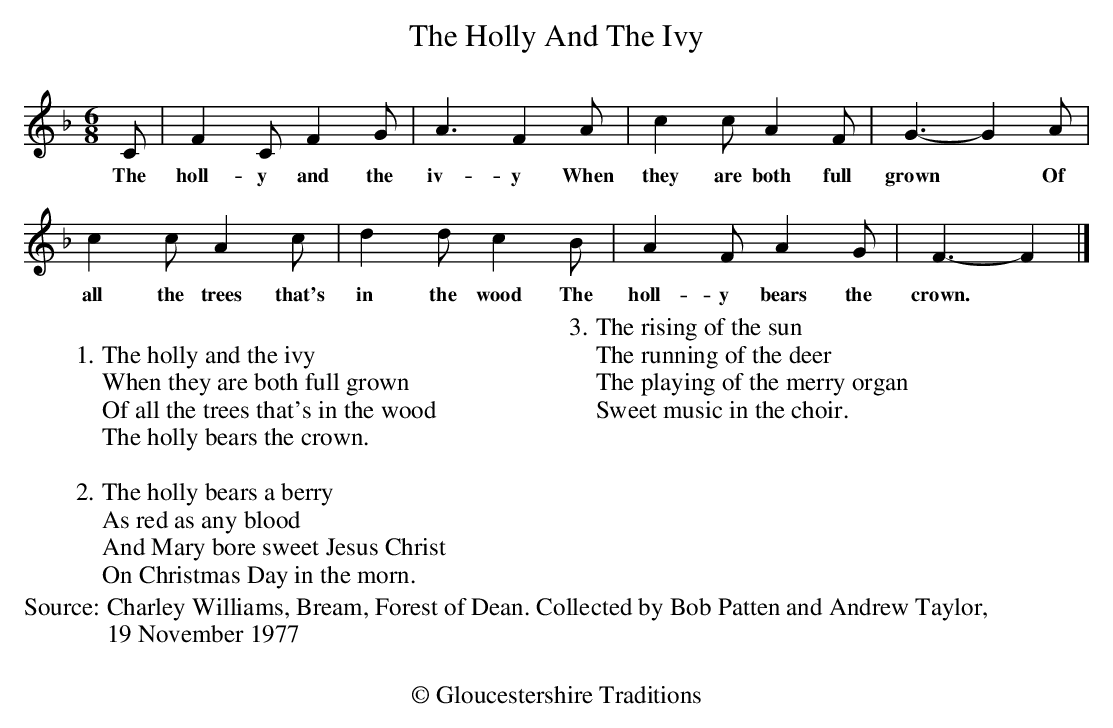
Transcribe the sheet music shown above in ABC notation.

X:1
T:The Holly And The Ivy
L:1/8
M:6/8
K:F
C | F2 C F2 G | A3 F2 A | c2 c A2 F | G3- G2 A |$ c2 c A2 c | d2 d c2 B | A2 F A2 G | F3- F2 |]
w: The|holl- y and the|iv- y When|they are both full|grown * Of|all the trees that's|in the wood The|holl- y bears the|crown. *|
W:
W:1. The holly and the ivy
W:When they are both full grown
W:Of all the trees that's in the wood
W:The holly bears the crown.
W:
W:2. The holly bears a berry
W:As red as any blood
W:And Mary bore sweet Jesus Christ
W:On Christmas Day in the morn.
W:
W:3. The rising of the sun
W:The running of the deer
W:The playing of the merry organ
W:Sweet music in the choir.
W:
